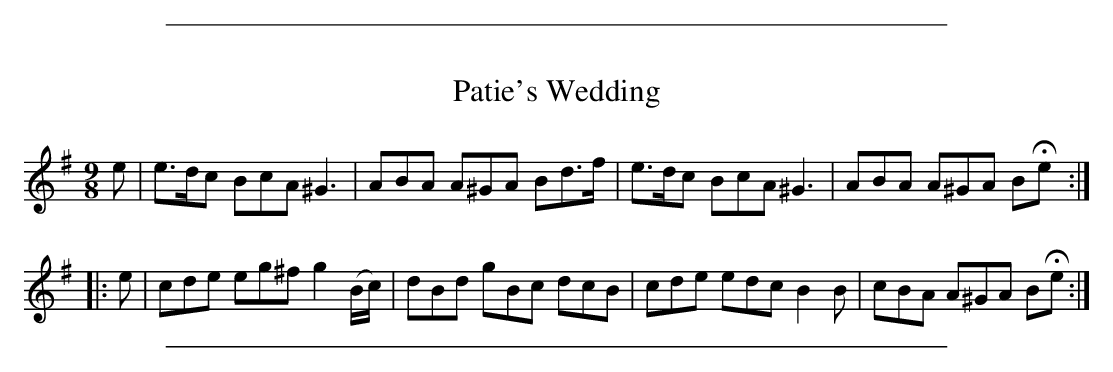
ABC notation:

X:1
T: Patie's Wedding
M: 9/8
L: 1/8
K: Em
e | e>dc BcA ^G3 | ABA A^GA Bd>f | e>dc BcA ^G3 | ABA A^GA BHe ::
e | cde eg^f g2(B/c/) | dBd gBc dcB | cde edc B2B | cBA A^GA BHe :|
